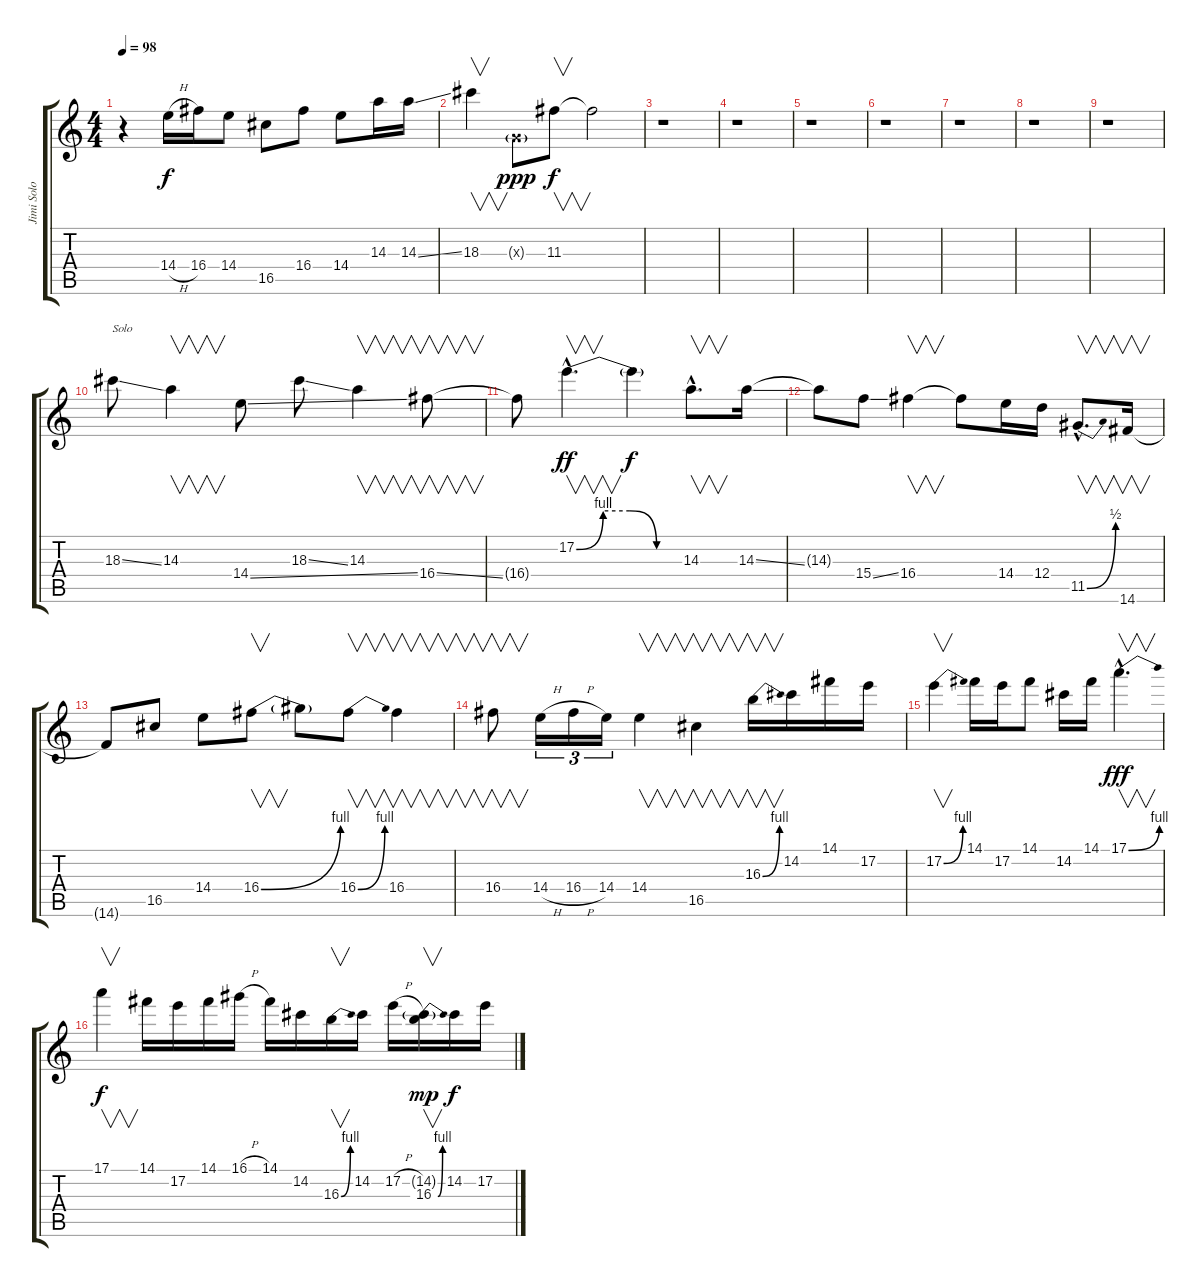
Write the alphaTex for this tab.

\track ("Jimi Solo Guitar" "Jimi Solo ") {instrument distortionguitar}
\staff {score tabs}
\tuning (E4 B3 G3 D3 A2 E2) {hide}
\ts (4 4)
\tempo 98
\clef g2
\ks c
r.4{dy f} 14.4{h}.16 16.4.16 14.4.8 16.5.8 16.4.8 14.4.8 14.3.16 14.3{ss}.16 |
18.3.4{v} 0.3{g x}.8{dy ppp} 11.3.8{v dy f} 11.3{t}.2 |
r.1 |
r.1 |
r.1 |
r.1 |
r.1 |
r.1 |
r.1 |
18.3{ss}.8{txt "Solo"} 14.3.4{v} 14.4{ss}.8 18.3{ss}.8 14.3.4{v} 16.4{ss}.8{v} |
16.4{t}.8 17.2{be (custom 0 0 15 4 30 4 45 0 60 0) hac}.4{v d dy ff} 17.2{t}.4{dy f} 14.3{hac}.8{v d} 14.3{ss}.16 |
14.3{t}.8 15.4{ss}.8 16.4.4{v} 16.4{t}.8 14.4.16 12.4.16 11.5{be (bend 0 0 60 2) hac}.8{v d} 14.6.16{v} |
14.6{t}.8 16.5.8 14.4.8 16.4{be (bend 0 0 60 4)}.8{v} 16.4{t}.8 16.4{be (bend 0 0 60 4)}.8{v} 16.4.4{v} |
16.4.8{v} 14.4{h}.16{tu (3 2)} 16.4{h}.16{tu (3 2)} 14.4.16{tu (3 2)} 14.4.4{v} 16.5.4{v} 16.3{be (bend 0 0 60 4)}.16{v} 14.2.16 14.1.16 17.2.16 |
17.2{be (bend 0 0 60 4)}.4{v} 14.1.16 17.2.16 14.1.8 14.2.16 14.1.16 17.1{be (bend 0 0 60 4) hac}.4{v d dy fff} |
17.1.4{v dy f} 14.1.16 17.2.16 14.1.16 16.1{h}.16 14.1.16 14.2.16 16.3{be (bend 0 0 60 4)}.16{v} 14.2.16 17.2{h}.16 (14.2{g} 16.3{be (bend 0 0 60 4)}).16{v dy mp} 14.2.16{dy f} 17.2.16
